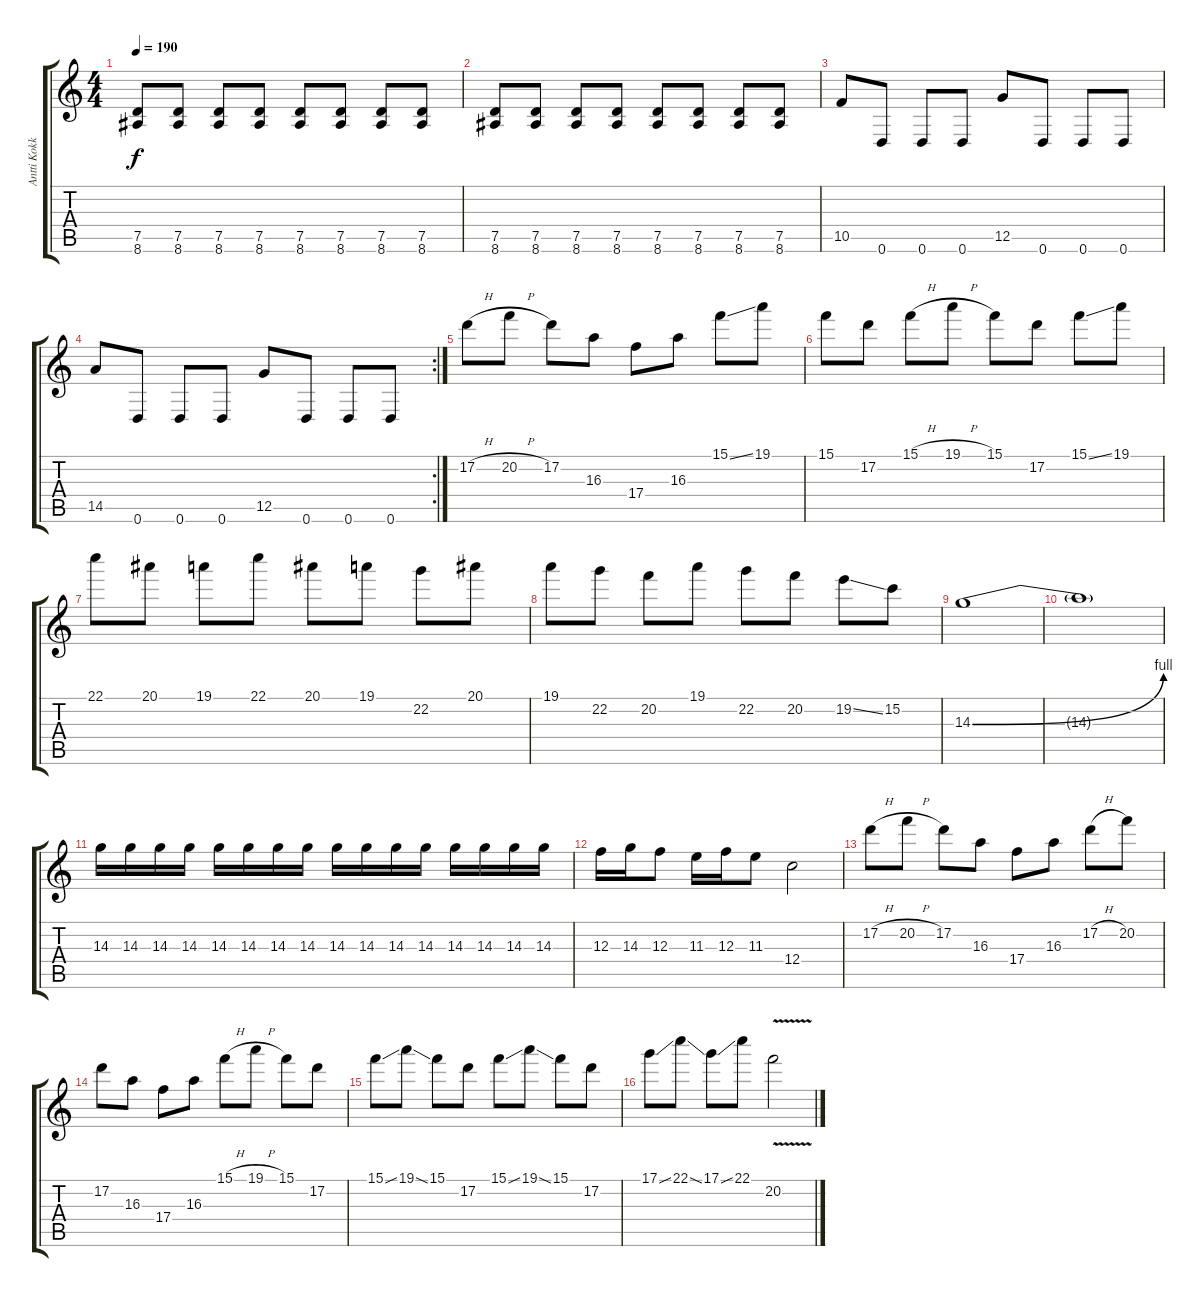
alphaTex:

\track ("Antti Kokko" "Antti Kokk") {instrument distortionguitar}
\staff {score tabs}
\tuning (D4 A3 F3 C3 G2 D2) {hide}
\ts (4 4)
\tempo 190
\clef g2
\ks c
(7.5 8.6).8{dy f} (7.5 8.6).8 (7.5 8.6).8 (7.5 8.6).8 (7.5 8.6).8 (7.5 8.6).8 (7.5 8.6).8 (7.5 8.6).8 |
(7.5 8.6).8 (7.5 8.6).8 (7.5 8.6).8 (7.5 8.6).8 (7.5 8.6).8 (7.5 8.6).8 (7.5 8.6).8 (7.5 8.6).8 |
10.5.8 0.6.8 0.6.8 0.6.8 12.5.8 0.6.8 0.6.8 0.6.8 |
\rc 2
14.5.8 0.6.8 0.6.8 0.6.8 12.5.8 0.6.8 0.6.8 0.6.8 |
17.2{h}.8 20.2{h}.8 17.2.8 16.3.8 17.4.8 16.3.8 15.1{ss}.8 19.1.8 |
15.1.8 17.2.8 15.1{h}.8 19.1{h}.8 15.1.8 17.2.8 15.1{ss}.8 19.1.8 |
22.1.8 20.1.8 19.1.8 22.1.8 20.1.8 19.1.8 22.2.8 20.1.8 |
19.1.8 22.2.8 20.2.8 19.1.8 22.2.8 20.2.8 19.2{ss}.8 15.2.8 |
14.3{be (bend 0 0 60 4)}.1 |
14.3{t}.1 |
14.3.16 14.3.16 14.3.16 14.3.16 14.3.16 14.3.16 14.3.16 14.3.16 14.3.16 14.3.16 14.3.16 14.3.16 14.3.16 14.3.16 14.3.16 14.3.16 |
12.3.16 14.3.16 12.3.8 11.3.16 12.3.16 11.3.8 12.4.2 |
17.2{h}.8 20.2{h}.8 17.2.8 16.3.8 17.4.8 16.3.8 17.2{h}.8 20.2.8 |
17.2.8 16.3.8 17.4.8 16.3.8 15.1{h}.8 19.1{h}.8 15.1.8 17.2.8 |
15.1{ss}.8 19.1{ss}.8 15.1.8 17.2.8 15.1{ss}.8 19.1{ss}.8 15.1.8 17.2.8 |
17.1{ss}.8 22.1{ss}.8 17.1{ss}.8 22.1.8 20.2{v}.2
